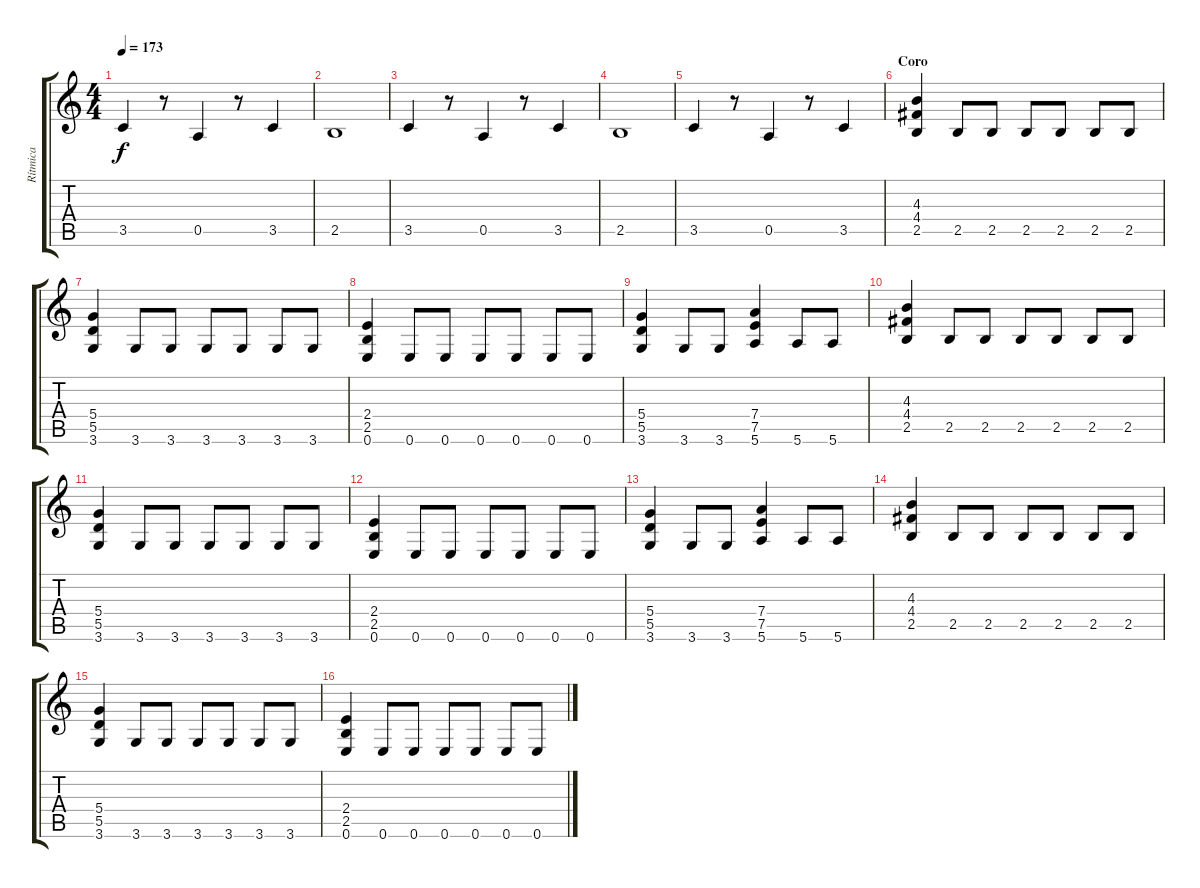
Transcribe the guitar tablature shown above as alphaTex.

\track ("Rítmica" "Rítmica") {instrument distortionguitar}
\staff {score tabs}
\tuning (E4 B3 G3 D3 A2 E2) {hide}
\ts (4 4)
\tempo 173
\clef g2
\ks c
3.5.4{dy f} r.8 0.5.4 r.8 3.5.4 |
2.5.1 |
3.5.4 r.8 0.5.4 r.8 3.5.4 |
2.5.1 |
3.5.4 r.8 0.5.4 r.8 3.5.4 |
\section ("" "Coro")
(4.3 4.4 2.5).4 2.5.8 2.5.8 2.5.8 2.5.8 2.5.8 2.5.8 |
(5.4 5.5 3.6).4 3.6.8 3.6.8 3.6.8 3.6.8 3.6.8 3.6.8 |
(2.4 2.5 0.6).4 0.6.8 0.6.8 0.6.8 0.6.8 0.6.8 0.6.8 |
(5.4 5.5 3.6).4 3.6.8 3.6.8 (7.4 7.5 5.6).4 5.6.8 5.6.8 |
(4.3 4.4 2.5).4 2.5.8 2.5.8 2.5.8 2.5.8 2.5.8 2.5.8 |
(5.4 5.5 3.6).4 3.6.8 3.6.8 3.6.8 3.6.8 3.6.8 3.6.8 |
(2.4 2.5 0.6).4 0.6.8 0.6.8 0.6.8 0.6.8 0.6.8 0.6.8 |
(5.4 5.5 3.6).4 3.6.8 3.6.8 (7.4 7.5 5.6).4 5.6.8 5.6.8 |
(4.3 4.4 2.5).4 2.5.8 2.5.8 2.5.8 2.5.8 2.5.8 2.5.8 |
(5.4 5.5 3.6).4 3.6.8 3.6.8 3.6.8 3.6.8 3.6.8 3.6.8 |
(2.4 2.5 0.6).4 0.6.8 0.6.8 0.6.8 0.6.8 0.6.8 0.6.8
